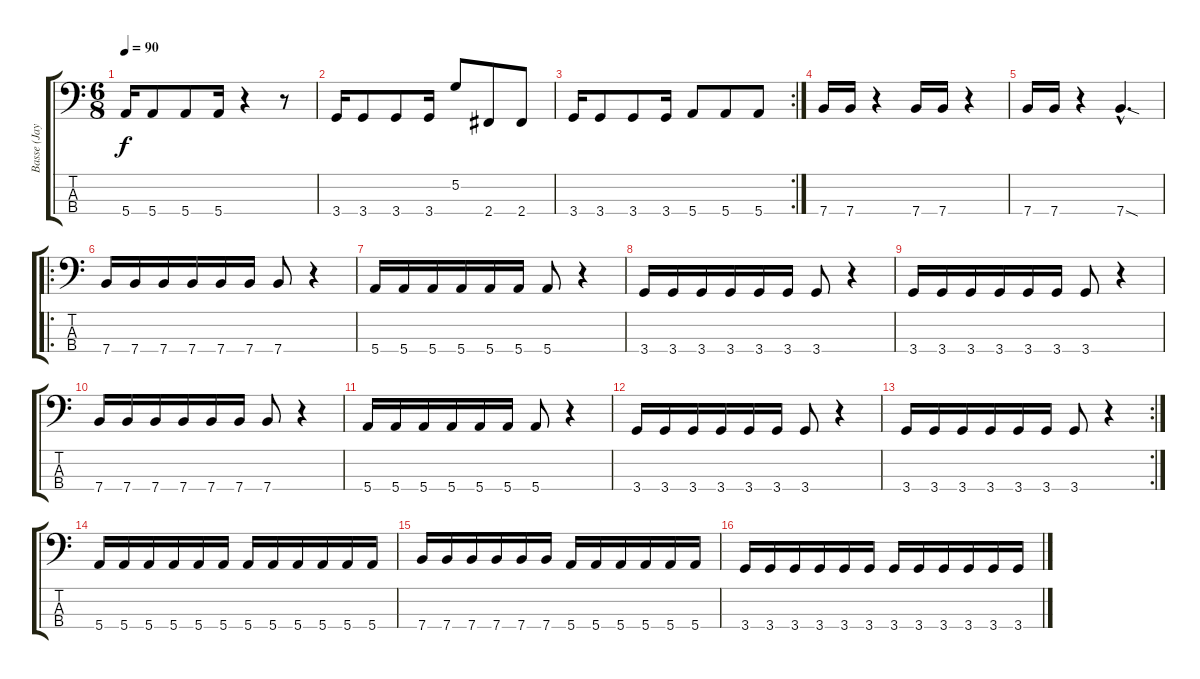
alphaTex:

\track ("Basse (Jay)" "Basse (Jay") {instrument electricbasspick}
\staff {score tabs}
\tuning (G2 D2 A1 E1) {hide}
\ts (6 8)
\tempo 90
\clef f4
\ks c
5.4.16{dy f} 5.4.8 5.4.8 5.4.16 r.4 r.8 |
3.4.16 3.4.8 3.4.8 3.4.16 5.2.8 2.4.8 2.4.8 |
\rc 2
3.4.16 3.4.8 3.4.8 3.4.16 5.4.8 5.4.8 5.4.8 |
7.4.16 7.4.16 r.4 7.4.16 7.4.16 r.4 |
7.4.16 7.4.16 r.4 7.4{sod hac}.4{d} |
\ro
7.4.16 7.4.16 7.4.16 7.4.16 7.4.16 7.4.16 7.4.8 r.4 |
5.4.16 5.4.16 5.4.16 5.4.16 5.4.16 5.4.16 5.4.8 r.4 |
3.4.16 3.4.16 3.4.16 3.4.16 3.4.16 3.4.16 3.4.8 r.4 |
3.4.16 3.4.16 3.4.16 3.4.16 3.4.16 3.4.16 3.4.8 r.4 |
7.4.16 7.4.16 7.4.16 7.4.16 7.4.16 7.4.16 7.4.8 r.4 |
5.4.16 5.4.16 5.4.16 5.4.16 5.4.16 5.4.16 5.4.8 r.4 |
3.4.16 3.4.16 3.4.16 3.4.16 3.4.16 3.4.16 3.4.8 r.4 |
\rc 2
3.4.16 3.4.16 3.4.16 3.4.16 3.4.16 3.4.16 3.4.8 r.4 |
5.4.16 5.4.16 5.4.16 5.4.16 5.4.16 5.4.16 5.4.16 5.4.16 5.4.16 5.4.16 5.4.16 5.4.16 |
7.4.16 7.4.16 7.4.16 7.4.16 7.4.16 7.4.16 5.4.16 5.4.16 5.4.16 5.4.16 5.4.16 5.4.16 |
3.4.16 3.4.16 3.4.16 3.4.16 3.4.16 3.4.16 3.4.16 3.4.16 3.4.16 3.4.16 3.4.16 3.4.16
